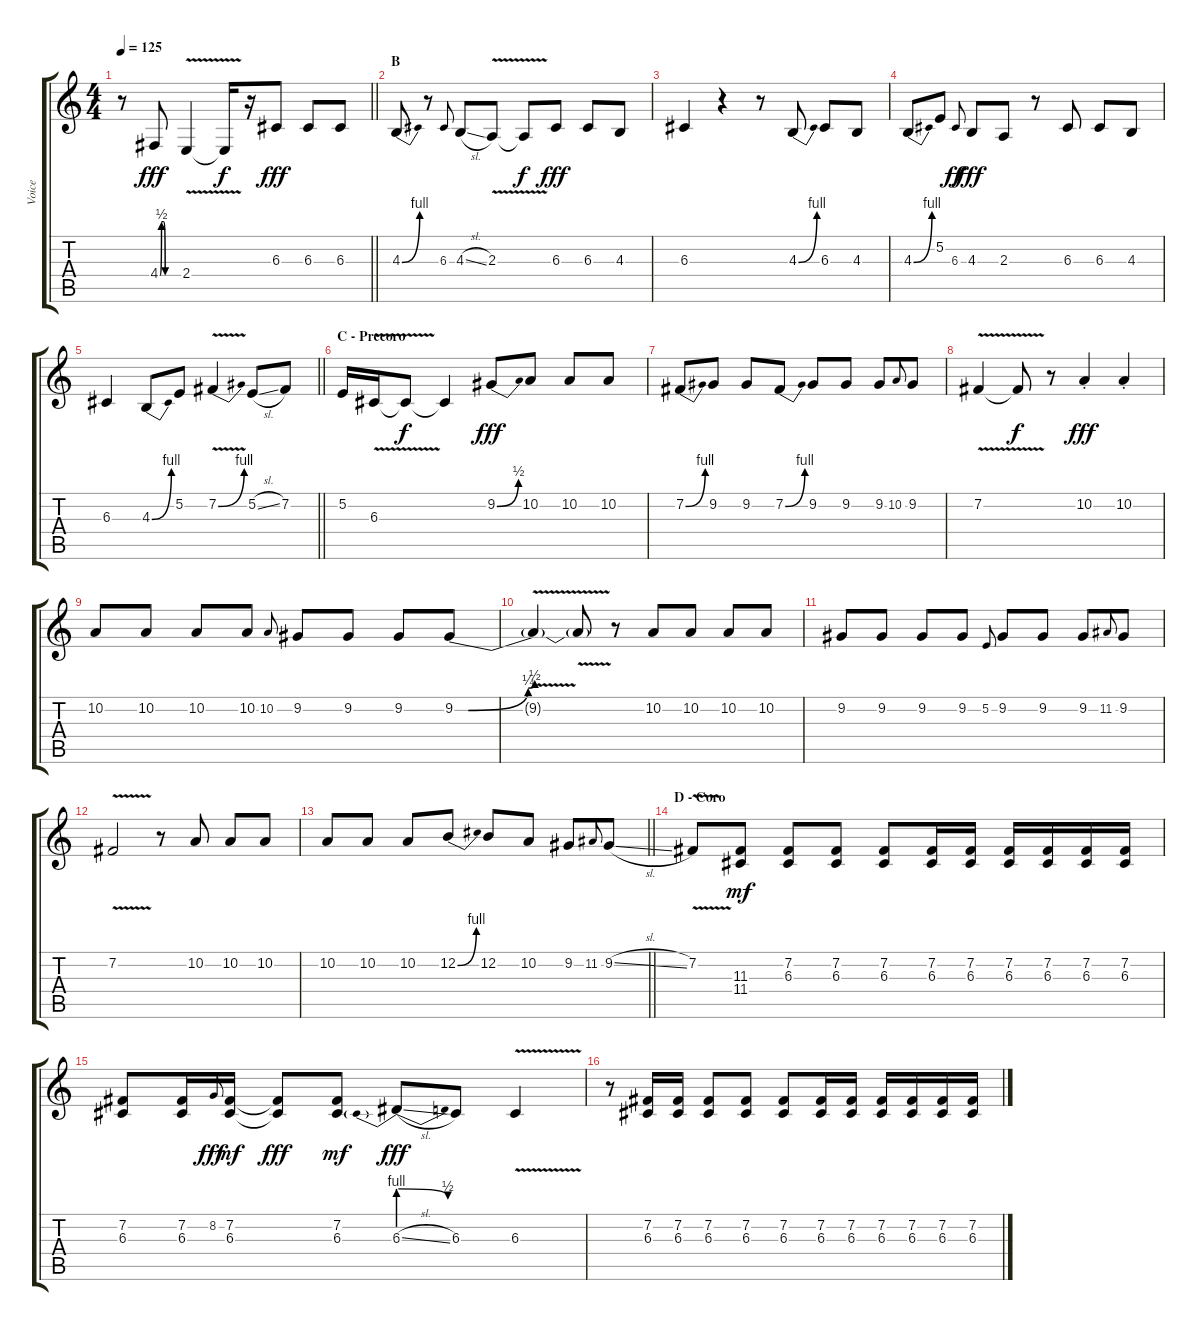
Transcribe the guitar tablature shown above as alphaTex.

\track ("Voice" "Voice") {instrument sopranosax}
\staff {score tabs}
\tuning (E4 B3 G3 D3 A2 E2) {hide}
\ts (4 4)
\tempo 125
\clef g2
\barLineRight lightlight
\ks c
r.8{dy fff} 4.4{be (custom 0 0 5 2 12 2 17 0 30 0 60 0)}.8 2.4{v}.4 2.4{t}.16{dy f} r.16 6.3.8{dy fff} 6.3.8 6.3.8 |
\section ("" "B")
4.3{be (bend 0 0 60 4)}.8 r.8 6.3.8{gr onbeat} 4.3{sl}.8 2.3{v}.8 2.3{t}.8{dy f} 6.3.8{dy fff} 6.3.8 4.3.8 |
6.3.4 r.4 r.8 4.3{be (bend 0 0 60 4)}.8 6.3.8 4.3.8 |
4.3{be (bend 0 0 60 4)}.8 5.2.8 6.3.8{gr onbeat dy ff} 4.3.8{dy fff} 2.3.8 r.8 6.3.8 6.3.8 4.3.8 |
\barLineRight lightlight
6.3.4 4.3{be (bend 0 0 60 4)}.8 5.2.8 7.2{be (bend 0 0 60 4) v}.4 5.2{sl}.8 7.2.8 |
\section ("" "C - Precoro")
5.2.16 6.3{v}.16 6.3{t}.8{dy f} 6.3{t}.4 9.2{be (bend 0 0 60 2)}.8{dy fff} 10.2.8 10.2.8 10.2.8 |
7.2{be (bend 0 0 60 4)}.8 9.2.8 9.2.8 7.2{be (bend 0 0 60 4)}.8 9.2.8 9.2.8 9.2.8 10.2.8{gr onbeat} 9.2.8 |
7.2{v}.4 7.2{t}.8{dy f} r.8 10.2{st}.4{dy fff} 10.2{st}.4 |
10.2.8 10.2.8 10.2.8 10.2.8 10.2.8{gr onbeat} 9.2.8 9.2.8 9.2.8 9.2{be (custom 0 0 10 0 55 1 60 2)}.8 |
9.2{v t}.4 9.2{t}.8 r.8 10.2.8 10.2.8 10.2.8 10.2.8 |
9.2.8 9.2.8 9.2.8 9.2.8 5.2.8{gr onbeat} 9.2.8 9.2.8 9.2.8 11.2.8{gr onbeat} 9.2.8 |
7.2{v}.2 r.8 10.2.8 10.2.8 10.2.8 |
\barLineRight lightlight
10.2.8 10.2.8 10.2.8 12.2{be (bend 0 0 60 4)}.8 12.2.8 10.2.8 9.2.8 11.2.8{gr onbeat} 9.2{sl}.8 |
\section ("" "D - Coro")
7.2{v}.8 (11.3 11.4).8{dy mf} (7.2 6.3).8 (7.2 6.3).8 (7.2 6.3).8 (7.2 6.3).16 (7.2 6.3).16 (7.2 6.3).16 (7.2 6.3).16 (7.2 6.3).16 (7.2 6.3).16 |
(7.2 6.3).8 (7.2 6.3).16 8.2.8{gr onbeat dy fff} (7.2 6.3).16{dy mf} (7.2{t} 6.3{t}).8{dy fff} (7.2 6.3).8{dy mf} 6.3{be (prebendrelease 0 4 60 2) sl}.8{dy fff} 6.3.8 6.3{v}.4 |
r.8 (7.2 6.3).16 (7.2 6.3).16 (7.2 6.3).8 (7.2 6.3).8 (7.2 6.3).8 (7.2 6.3).16 (7.2 6.3).16 (7.2 6.3).16 (7.2 6.3).16 (7.2 6.3).16 (7.2 6.3).16
